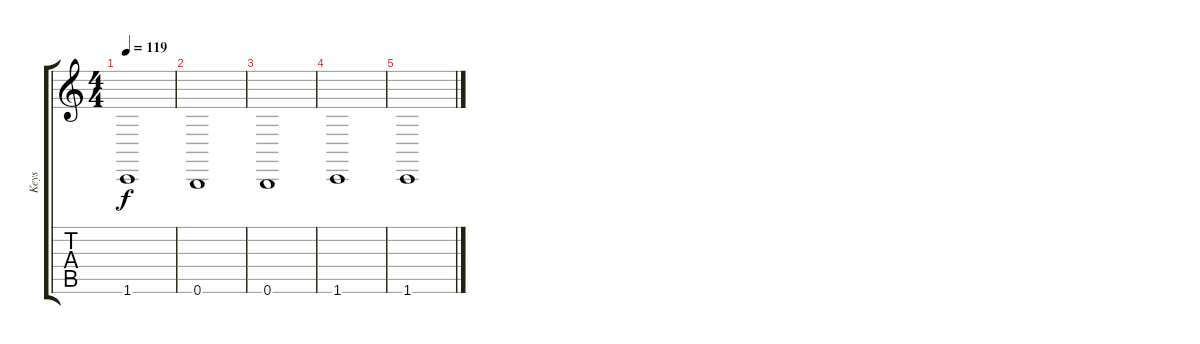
\track ("Keys" "Keys") {instrument stringensemble1}
\staff {score tabs}
\tuning (Db4 Ab3 E3 B2 Gb2 B1) {hide}
\ts (4 4)
\tempo 119
\clef g2
\ks c
1.6.1{dy f} |
0.6.1 |
0.6.1 |
1.6.1 |
1.6.1
